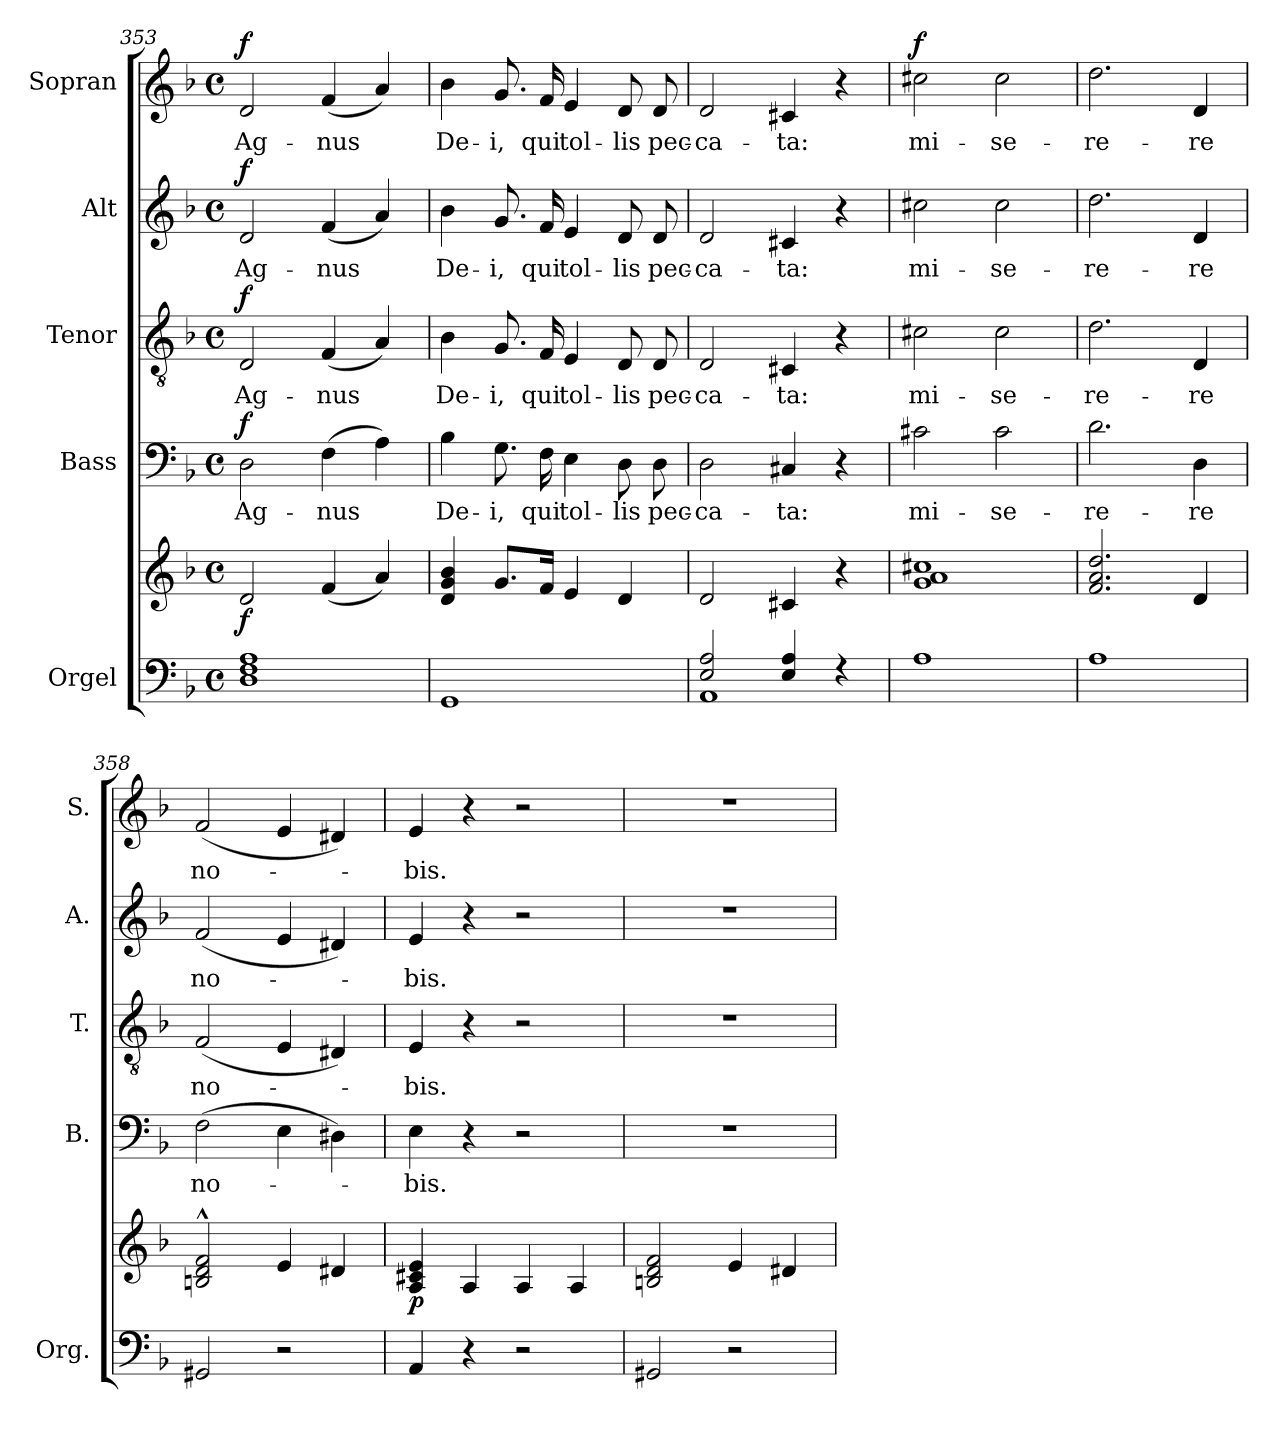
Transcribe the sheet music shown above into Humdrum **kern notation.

**kern	**kern	**dynam	**kern	**text	**dynam	**kern	**text	**dynam	**kern	**text	**dynam	**kern	**text	**dynam
*part5	*part5	*part5	*part4	*part4	*part4	*part3	*part3	*part3	*part2	*part2	*part2	*part1	*part1	*part1
*staff6	*staff5	*staff5/6	*staff4	*staff4	*staff4	*staff3	*staff3	*staff3	*staff2	*staff2	*staff2	*staff1	*staff1	*staff1
*I"Orgel	*	*	*I"Bass	*	*	*I"Tenor	*	*	*I"Alt	*	*	*I"Sopran	*	*
*I'Org.	*	*	*I'B.	*	*	*I'T.	*	*	*I'A.	*	*	*I'S.	*	*
*clefF4	*clefG2	*	*clefF4	*	*	*clefGv2	*	*	*clefG2	*	*	*clefG2	*	*
*k[b-]	*k[b-]	*	*k[b-]	*	*	*k[b-]	*	*	*k[b-]	*	*	*k[b-]	*	*
*F:	*F:	*	*F:	*	*	*F:	*	*	*F:	*	*	*F:	*	*
*M4/4	*M4/4	*	*M4/4	*	*	*M4/4	*	*	*M4/4	*	*	*M4/4	*	*
*met(c)	*met(c)	*	*met(c)	*	*	*met(c)	*	*	*met(c)	*	*	*met(c)	*	*
=353	=353	=353	=353	=353	=353	=353	=353	=353	=353	=353	=353	=353	=353	=353
!	!	!LO:DY:b	!	!LO:LY:b	!LO:DY:a	!	!LO:LY:b	!LO:DY:a	!	!LO:LY:b	!LO:DY:a	!	!LO:LY:b	!LO:DY:a
1D 1F 1A	2d/	f	2D\	Ag-	f	2D/	Ag-	f	2d/	Ag-	f	2d/	Ag-	f
!	!	!	!	!LO:LY:b	!	!	!LO:LY:b	!	!	!LO:LY:b	!	!	!LO:LY:b	!
.	(<4f/	.	(>4F\	-nus	.	(<4F/	-nus	.	(<4f/	-nus	.	(<4f/	-nus	.
.	4a/)	.	4A\)	.	.	4A/)	.	.	4a/)	.	.	4a/)	.	.
=354	=354	=354	=354	=354	=354	=354	=354	=354	=354	=354	=354	=354	=354	=354
!	!	!	!	!LO:LY:b	!	!	!LO:LY:b	!	!	!LO:LY:b	!	!	!LO:LY:b	!
1GG	4d/ 4g/ 4b-/	.	4B-\	De-	.	4B-\	De-	.	4b-\	De-	.	4b-\	De-	.
!	!	!	!	!LO:LY:b	!	!	!LO:LY:b	!	!	!LO:LY:b	!	!	!LO:LY:b	!
.	8.g/L	.	8.G\	-i,	.	8.G/	-i,	.	8.g/	-i,	.	8.g/	-i,	.
!	!	!	!	!LO:LY:b	!	!	!LO:LY:b	!	!	!LO:LY:b	!	!	!LO:LY:b	!
.	16f/Jk	.	16F\	qui	.	16F/	qui	.	16f/	qui	.	16f/	qui	.
!	!	!	!	!LO:LY:b	!	!	!LO:LY:b	!	!	!LO:LY:b	!	!	!LO:LY:b	!
.	4e/	.	4E\	tol-	.	4E/	tol-	.	4e/	tol-	.	4e/	tol-	.
!	!	!	!	!LO:LY:b	!	!	!LO:LY:b	!	!	!LO:LY:b	!	!	!LO:LY:b	!
.	4d/	.	8D\	-lis	.	8D/	-lis	.	8d/	-lis	.	8d/	-lis	.
!	!	!	!	!LO:LY:b	!	!	!LO:LY:b	!	!	!LO:LY:b	!	!	!LO:LY:b	!
.	.	.	8D\	pec-	.	8D/	pec-	.	8d/	pec-	.	8d/	pec-	.
!!LO:PB:g=z
=355	=355	=355	=355	=355	=355	=355	=355	=355	=355	=355	=355	=355	=355	=355
*^	*	*	*	*	*	*	*	*	*	*	*	*	*	*
!	!	!	!	!	!LO:LY:b	!	!	!LO:LY:b	!	!	!LO:LY:b	!	!	!LO:LY:b	!
2E/ 2A/	1AA	2d/	.	2D\	-ca-	.	2D/	-ca-	.	2d/	-ca-	.	2d/	-ca-	.
!	!	!	!	!	!LO:LY:b	!	!	!LO:LY:b	!	!	!LO:LY:b	!	!	!LO:LY:b	!
4E/ 4A/	.	4c#X/	.	4C#X/	-ta:	.	4C#X/	-ta:	.	4c#X/	-ta:	.	4c#X/	-ta:	.
4r	.	4r	.	4r	.	.	4r	.	.	4r	.	.	4r	.	.
*v	*v	*	*	*	*	*	*	*	*	*	*	*	*	*	*
=356	=356	=356	=356	=356	=356	=356	=356	=356	=356	=356	=356	=356	=356	=356
!	!	!	!	!LO:LY:b	!	!	!LO:LY:b	!	!	!LO:LY:b	!	!	!LO:LY:b	!LO:DY:a
1A	1g 1a 1cc#X	.	2c#X\	mi-	.	2c#X\	mi-	.	2cc#X\	mi-	.	2cc#X\	mi-	f
!	!	!	!	!LO:LY:b	!	!	!LO:LY:b	!	!	!LO:LY:b	!	!	!LO:LY:b	!
.	.	.	2c#\	-se-	.	2c#\	-se-	.	2cc#\	-se-	.	2cc#\	-se-	.
=357	=357	=357	=357	=357	=357	=357	=357	=357	=357	=357	=357	=357	=357	=357
!	!	!	!	!LO:LY:b	!	!	!LO:LY:b	!	!	!LO:LY:b	!	!	!LO:LY:b	!
1A	2.f/ 2.a/ 2.dd/	.	2.d\	-re-	.	2.d\	-re-	.	2.dd\	-re-	.	2.dd\	-re-	.
!	!	!	!	!LO:LY:b	!	!	!LO:LY:b	!	!	!LO:LY:b	!	!	!LO:LY:b	!
.	4d/	.	4D\	-re	.	4D/	-re	.	4d/	-re	.	4d/	-re	.
=358	=358	=358	=358	=358	=358	=358	=358	=358	=358	=358	=358	=358	=358	=358
!	!	!	!	!LO:LY:b	!	!	!LO:LY:b	!	!	!LO:LY:b	!	!	!LO:LY:b	!
2GG#X/	2Bn/^^> 2d/^^> 2f/^^>	.	(>2F\	no-	.	(<2F/	no-	.	(<2f/	no-	.	(<2f/	no-	.
2r	4e/	.	4E\	.	.	4E/	.	.	4e/	.	.	4e/	.	.
.	4d#X/	.	4D#X\)	.	.	4D#X/)	.	.	4d#X/)	.	.	4d#X/)	.	.
=359	=359	=359	=359	=359	=359	=359	=359	=359	=359	=359	=359	=359	=359	=359
!	!	!LO:DY:b	!	!LO:LY:b	!	!	!LO:LY:b	!	!	!LO:LY:b	!	!	!LO:LY:b	!
4AA/	4A/ 4c#X/ 4e/	p	4E\	-bis.	.	4E/	-bis.	.	4e/	-bis.	.	4e/	-bis.	.
4r	4A/	.	4r	.	.	4r	.	.	4r	.	.	4r	.	.
2r	4A/	.	2r	.	.	2r	.	.	2r	.	.	2r	.	.
.	4A/	.	.	.	.	.	.	.	.	.	.	.	.	.
=360	=360	=360	=360	=360	=360	=360	=360	=360	=360	=360	=360	=360	=360	=360
2GG#X/	2Bn/ 2d/ 2f/	.	1r	.	.	1r	.	.	1r	.	.	1r	.	.
2r	4e/	.	.	.	.	.	.	.	.	.	.	.	.	.
.	4d#X/	.	.	.	.	.	.	.	.	.	.	.	.	.
=	=	=	=	=	=	=	=	=	=	=	=	=	=	=
*-	*-	*-	*-	*-	*-	*-	*-	*-	*-	*-	*-	*-	*-	*-
